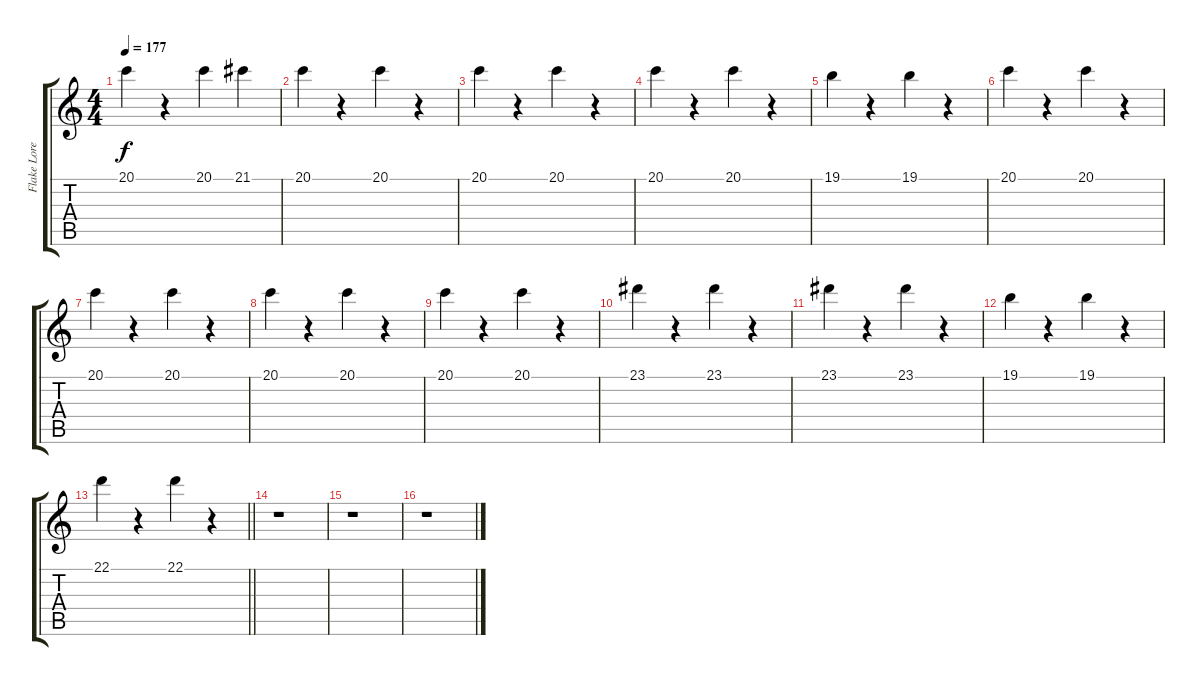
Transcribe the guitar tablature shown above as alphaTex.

\track ("Flake Lorenz [brass section]" "Flake Lore") {instrument brasssection}
\staff {score tabs}
\tuning (E4 B3 G3 D3 A2 E2) {hide}
\ts (4 4)
\tempo 177
\clef g2
\ks c
20.1.4{dy f} r.4 20.1.4 21.1.4 |
20.1.4 r.4 20.1.4 r.4 |
20.1.4 r.4 20.1.4 r.4 |
20.1.4 r.4 20.1.4 r.4 |
19.1.4 r.4 19.1.4 r.4 |
20.1.4 r.4 20.1.4 r.4 |
20.1.4 r.4 20.1.4 r.4 |
20.1.4 r.4 20.1.4 r.4 |
20.1.4 r.4 20.1.4 r.4 |
23.1.4 r.4 23.1.4 r.4 |
23.1.4 r.4 23.1.4 r.4 |
19.1.4 r.4 19.1.4 r.4 |
\barLineRight lightlight
22.1.4 r.4 22.1.4 r.4 |
\section ("" "")
r.1 |
r.1 |
r.1
